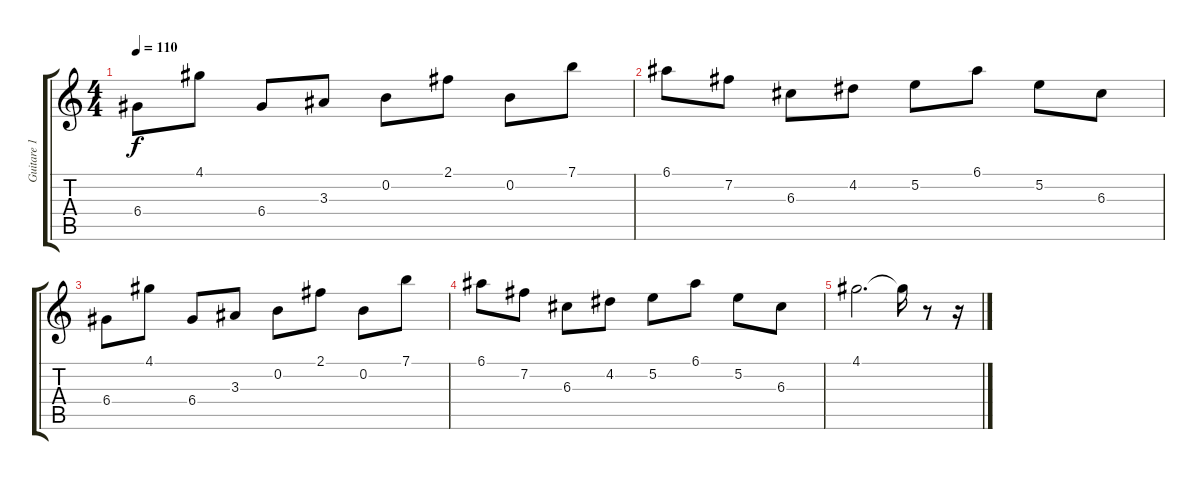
\track ("Guitare 1" "Guitare 1") {instrument acousticguitarsteel}
\staff {score tabs}
\tuning (E4 B3 G3 D3 A2 E2) {hide}
\ts (4 4)
\tempo 110
\clef g2
\ks c
6.4.8{dy f volume 13 balance 8} 4.1.8 6.4.8 3.3.8 0.2.8 2.1.8 0.2.8 7.1.8 |
6.1.8 7.2.8 6.3.8 4.2.8 5.2.8 6.1.8 5.2.8 6.3.8 |
6.4.8{volume 0} 4.1.8 6.4.8 3.3.8 0.2.8 2.1.8 0.2.8 7.1.8 |
6.1.8 7.2.8 6.3.8 4.2.8 5.2.8 6.1.8 5.2.8 6.3.8 |
4.1.2{d} 4.1{t}.16 r.8 r.16
